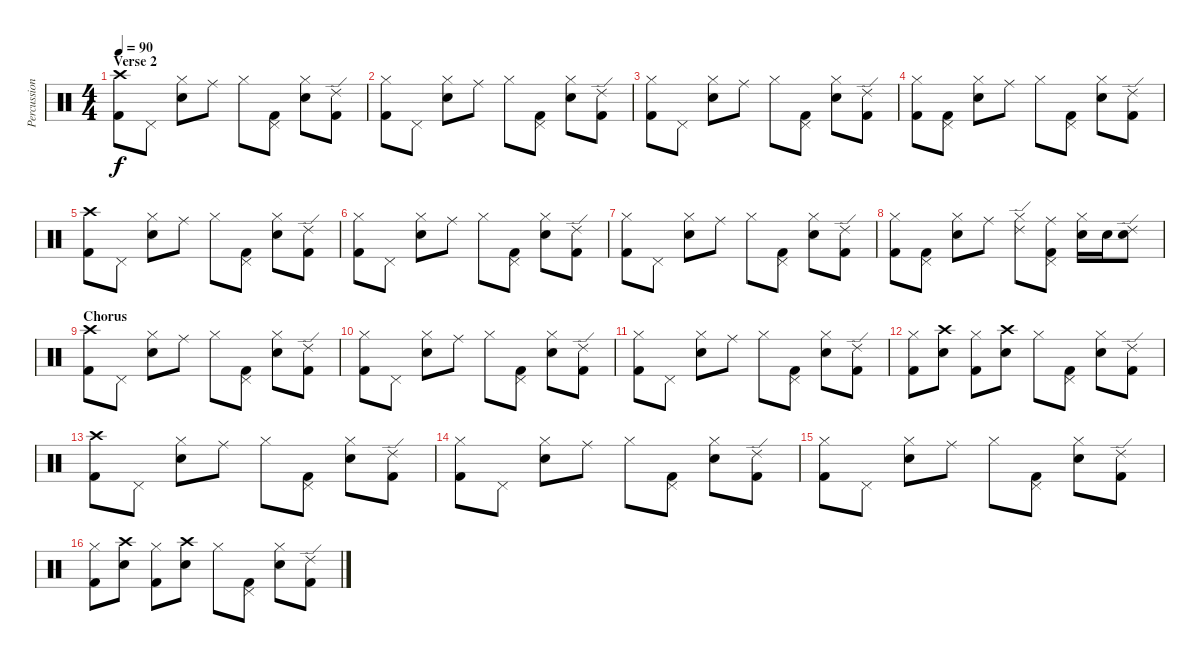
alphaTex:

\track ("Percussion" "Percussion") {instrument percussion}
\staff {score}
\articulation defaults
\ts (4 4)
\section ("" "Verse 2")
\tempo 90
\clef neutral
\ks c
("Kick (hit) 2" "Crash high (hit)").8{dy f} "Pedal Hi-Hat (hit)".8 ("Electric Snare (hit)" "Hi-Hat (closed)").8 "Ride (middle)".8 "Hi-Hat (closed)".8 ("Kick (hit) 2" "Pedal Hi-Hat (hit)").8 ("Electric Snare (hit)" "Hi-Hat (closed)").8 ("Kick (hit) 2" "Ride (edge) 2").8 |
("Kick (hit) 2" "Hi-Hat (closed)").8 "Pedal Hi-Hat (hit)".8 ("Electric Snare (hit)" "Hi-Hat (closed)").8 "Ride (middle)".8 "Hi-Hat (closed)".8 ("Kick (hit) 2" "Pedal Hi-Hat (hit)").8 ("Electric Snare (hit)" "Hi-Hat (closed)").8 ("Kick (hit) 2" "Ride (edge) 2").8 |
("Kick (hit) 2" "Hi-Hat (closed)").8 "Pedal Hi-Hat (hit)".8 ("Electric Snare (hit)" "Hi-Hat (closed)").8 "Ride (middle)".8 "Hi-Hat (closed)".8 ("Kick (hit) 2" "Pedal Hi-Hat (hit)").8 ("Electric Snare (hit)" "Hi-Hat (closed)").8 ("Kick (hit) 2" "Ride (edge) 2").8 |
("Kick (hit) 2" "Hi-Hat (closed)").8 ("Kick (hit) 2" "Pedal Hi-Hat (hit)").8 ("Electric Snare (hit)" "Hi-Hat (closed)").8 "Ride (middle)".8 "Hi-Hat (closed)".8 ("Kick (hit) 2" "Pedal Hi-Hat (hit)").8 ("Electric Snare (hit)" "Hi-Hat (closed)").8 ("Kick (hit) 2" "Ride (edge) 2").8 |
("Kick (hit) 2" "Crash high (hit)").8 "Pedal Hi-Hat (hit)".8 ("Electric Snare (hit)" "Hi-Hat (closed)").8 "Ride (middle)".8 "Hi-Hat (closed)".8 ("Kick (hit) 2" "Pedal Hi-Hat (hit)").8 ("Electric Snare (hit)" "Hi-Hat (closed)").8 ("Kick (hit) 2" "Ride (edge) 2").8 |
("Kick (hit) 2" "Hi-Hat (closed)").8 "Pedal Hi-Hat (hit)".8 ("Electric Snare (hit)" "Hi-Hat (closed)").8 "Ride (middle)".8 "Hi-Hat (closed)".8 ("Kick (hit) 2" "Pedal Hi-Hat (hit)").8 ("Electric Snare (hit)" "Hi-Hat (closed)").8 ("Kick (hit) 2" "Ride (edge) 2").8 |
("Kick (hit) 2" "Hi-Hat (closed)").8 "Pedal Hi-Hat (hit)".8 ("Electric Snare (hit)" "Hi-Hat (closed)").8 "Ride (middle)".8 "Hi-Hat (closed)".8 ("Kick (hit) 2" "Pedal Hi-Hat (hit)").8 ("Electric Snare (hit)" "Hi-Hat (closed)").8 ("Kick (hit) 2" "Ride (edge) 2").8 |
("Kick (hit) 2" "Hi-Hat (closed)").8 ("Kick (hit) 2" "Pedal Hi-Hat (hit)").8 ("Electric Snare (hit)" "Hi-Hat (closed)").8 "Ride (middle)".8 ("Ride (edge) 2" "Hi-Hat (closed)").8 ("Kick (hit) 2" "Ride (middle)" "Pedal Hi-Hat (hit)").8 ("Electric Snare (hit)" "Hi-Hat (closed)").16 "Snare (hit) 2".16 ("Electric Snare (hit)" "Ride (edge) 2").8 |
\section ("" "Chorus")
("Kick (hit) 2" "Crash high (hit)").8 "Pedal Hi-Hat (hit)".8 ("Electric Snare (hit)" "Hi-Hat (closed)").8 "Ride (middle)".8 "Hi-Hat (closed)".8 ("Kick (hit) 2" "Pedal Hi-Hat (hit)").8 ("Electric Snare (hit)" "Hi-Hat (closed)").8 ("Kick (hit) 2" "Ride (edge) 2").8 |
("Kick (hit) 2" "Hi-Hat (closed)").8 "Pedal Hi-Hat (hit)".8 ("Electric Snare (hit)" "Hi-Hat (closed)").8 "Ride (middle)".8 "Hi-Hat (closed)".8 ("Kick (hit) 2" "Pedal Hi-Hat (hit)").8 ("Electric Snare (hit)" "Hi-Hat (closed)").8 ("Kick (hit) 2" "Ride (edge) 2").8 |
("Kick (hit) 2" "Hi-Hat (closed)").8 "Pedal Hi-Hat (hit)".8 ("Electric Snare (hit)" "Hi-Hat (closed)").8 "Ride (middle)".8 "Hi-Hat (closed)".8 ("Kick (hit) 2" "Pedal Hi-Hat (hit)").8 ("Electric Snare (hit)" "Hi-Hat (closed)").8 ("Kick (hit) 2" "Ride (edge) 2").8 |
("Kick (hit) 2" "Hi-Hat (closed)").8 ("Electric Snare (hit)" "Crash high (hit)").8 ("Kick (hit) 2" "Hi-Hat (closed)").8 ("Electric Snare (hit)" "Crash high (hit)").8 "Hi-Hat (closed)".8 ("Kick (hit) 2" "Pedal Hi-Hat (hit)").8 ("Electric Snare (hit)" "Hi-Hat (closed)").8 ("Kick (hit) 2" "Ride (edge) 2").8 |
("Kick (hit) 2" "Crash high (hit)").8 "Pedal Hi-Hat (hit)".8 ("Electric Snare (hit)" "Hi-Hat (closed)").8 "Ride (middle)".8 "Hi-Hat (closed)".8 ("Kick (hit) 2" "Pedal Hi-Hat (hit)").8 ("Electric Snare (hit)" "Hi-Hat (closed)").8 ("Kick (hit) 2" "Ride (edge) 2").8 |
("Kick (hit) 2" "Hi-Hat (closed)").8 "Pedal Hi-Hat (hit)".8 ("Electric Snare (hit)" "Hi-Hat (closed)").8 "Ride (middle)".8 "Hi-Hat (closed)".8 ("Kick (hit) 2" "Pedal Hi-Hat (hit)").8 ("Electric Snare (hit)" "Hi-Hat (closed)").8 ("Kick (hit) 2" "Ride (edge) 2").8 |
("Kick (hit) 2" "Hi-Hat (closed)").8 "Pedal Hi-Hat (hit)".8 ("Electric Snare (hit)" "Hi-Hat (closed)").8 "Ride (middle)".8 "Hi-Hat (closed)".8 ("Kick (hit) 2" "Pedal Hi-Hat (hit)").8 ("Electric Snare (hit)" "Hi-Hat (closed)").8 ("Kick (hit) 2" "Ride (edge) 2").8 |
("Kick (hit) 2" "Hi-Hat (closed)").8 ("Electric Snare (hit)" "Crash high (hit)").8 ("Kick (hit) 2" "Hi-Hat (closed)").8 ("Electric Snare (hit)" "Crash high (hit)").8 "Hi-Hat (closed)".8 ("Kick (hit) 2" "Pedal Hi-Hat (hit)").8 ("Electric Snare (hit)" "Hi-Hat (closed)").8 ("Kick (hit) 2" "Ride (edge) 2").8
